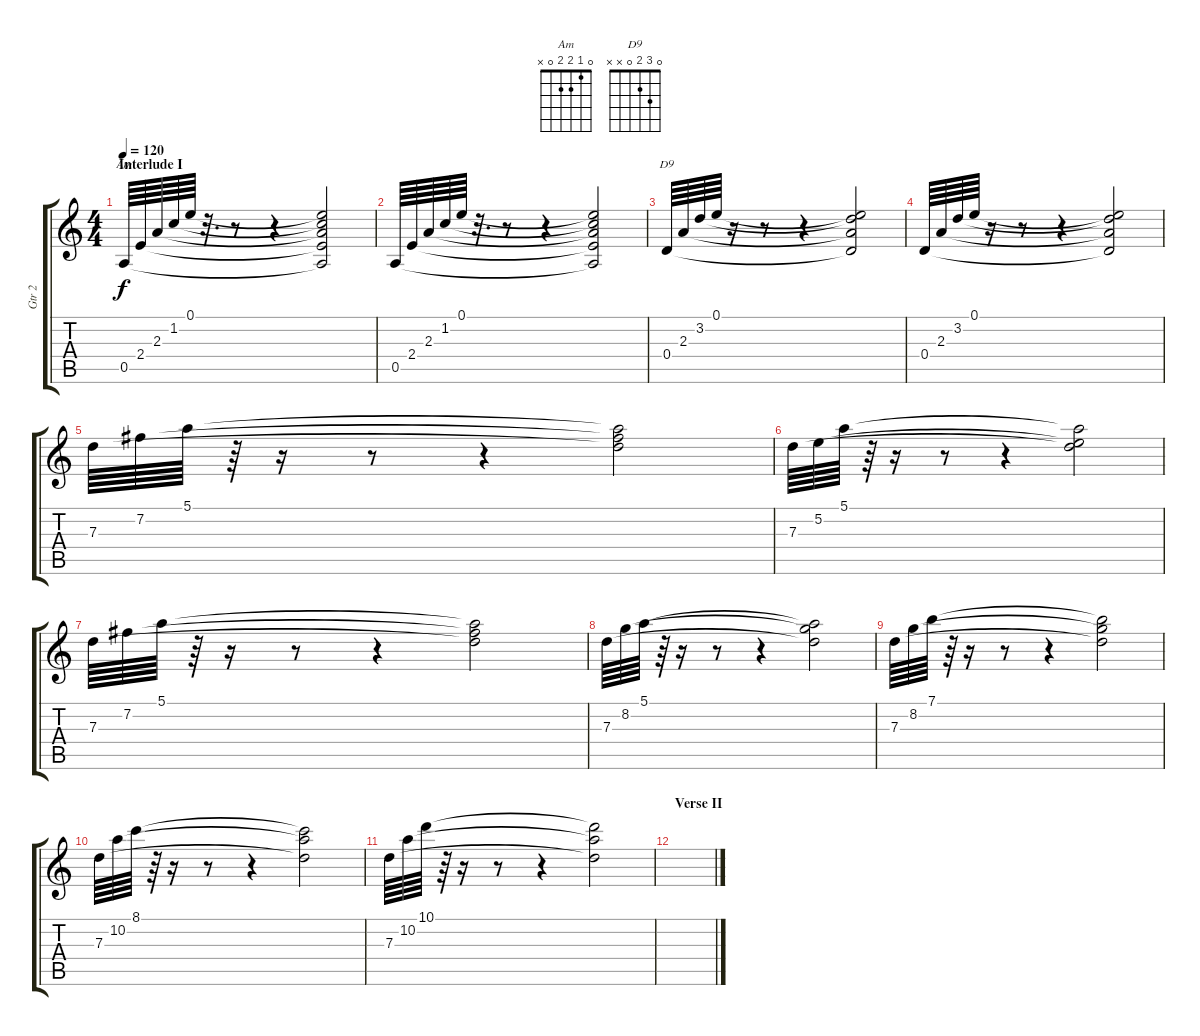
\track ("Gtr 2" "Gtr 2") {instrument acousticguitarsteel}
\staff {score tabs}
\tuning (E4 B3 G3 D3 A2 E2) {hide}
\chord ("Am" 0 1 2 2 0 x)
\chord ("D9" 0 3 2 0 x x)
\ts (4 4)
\section ("" "Interlude I")
\tempo 120
\clef g2
\ks c
0.5.64{ch "Am" dy f} 2.4.64 2.3.64 1.2.64 0.1.64 r.32{d} r.8 r.4 (0.1{t} 1.2{t} 2.3{t} 2.4{t} 0.5{t}).2 |
0.5.64 2.4.64 2.3.64 1.2.64 0.1.64 r.32{d} r.8 r.4 (0.1{t} 1.2{t} 2.3{t} 2.4{t} 0.5{t}).2 |
0.4.64{ch "D9"} 2.3.64 3.2.64 0.1.64 r.16 r.8 r.4 (0.1{t} 3.2{t} 2.3{t} 0.4{t}).2 |
0.4.64 2.3.64 3.2.64 0.1.64 r.16 r.8 r.4 (0.1{t} 3.2{t} 2.3{t} 0.4{t}).2 |
7.3.64 7.2.64 5.1.64 r.64 r.16 r.8 r.4 (5.1{t} 7.2{t} 7.3{t}).2 |
7.3.64 5.2.64 5.1.64 r.64 r.16 r.8 r.4 (5.1{t} 5.2{t} 7.3{t}).2 |
7.3.64 7.2.64 5.1.64 r.64 r.16 r.8 r.4 (5.1{t} 7.2{t} 7.3{t}).2 |
7.3.64 8.2.64 5.1.64 r.64 r.16 r.8 r.4 (5.1{t} 8.2{t} 7.3{t}).2 |
7.3.64 8.2.64 7.1.64 r.64 r.16 r.8 r.4 (7.1{t} 8.2{t} 7.3{t}).2 |
7.3.64 10.2.64 8.1.64 r.64 r.16 r.8 r.4 (8.1{t} 10.2{t} 7.3{t}).2 |
7.3.64 10.2.64 10.1.64 r.64 r.16 r.8 r.4 (10.1{t} 10.2{t} 7.3{t}).2 |
\section ("" "Verse II")
